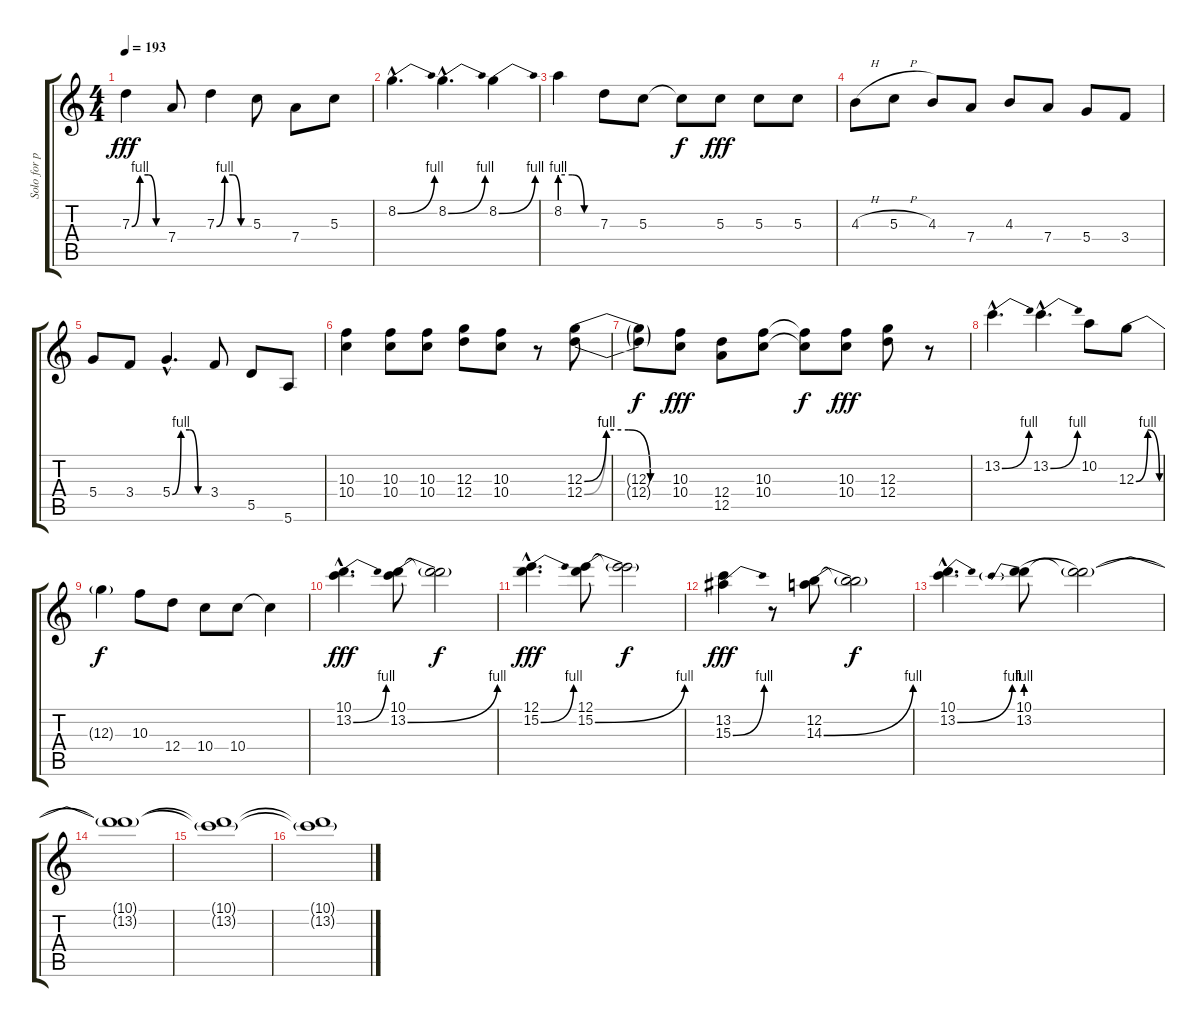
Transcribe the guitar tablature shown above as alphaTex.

\track ("Solo for playback only" "Solo for p") {instrument distortionguitar}
\staff {score tabs}
\tuning (E4 B3 G3 D3 A2 E2) {hide}
\ts (4 4)
\tempo 193
\clef g2
\ks c
7.3{be (custom 0 0 15 4 30 4 45 0 60 0)}.4{dy fff} 7.4.8 7.3{be (custom 0 0 15 4 30 4 45 0 60 0)}.4 5.3.8 7.4.8 5.3.8 |
8.2{be (bend 0 0 60 4) hac}.4{d} 8.2{be (bend 0 0 60 4) hac}.4{d} 8.2{be (bend 0 0 60 4)}.4 |
8.2{be (custom 0 4 20 4 40 0 60 0)}.4 7.3.8 5.3.8 5.3{t}.8{dy f} 5.3.8{dy fff} 5.3.8 5.3.8 |
4.3{h}.8 5.3{h}.8 4.3.8 7.4.8 4.3.8 7.4.8 5.4.8 3.4.8 |
5.4.8 3.4.8 5.4{be (custom 0 0 15 4 30 4 45 0 60 0) hac}.4{d} 3.4.8 5.5.8 5.6.8 |
(10.3 10.4).4 (10.3 10.4).8 (10.3 10.4).8 (12.3 12.4).8 (10.3 10.4).8 r.8 (12.3{be (custom 0 0 15 4 30 4 45 0 60 0)} 12.4{be (custom 0 0 15 4 30 4 45 0 60 0)}).8 |
(12.3{t} 12.4{t}).8{dy f} (10.3 10.4).8{dy fff} (12.4 12.5).8 (10.3 10.4).8 (10.3{t} 10.4{t}).8{dy f} (10.3 10.4).8{dy fff} (12.3 12.4).8 r.8 |
13.2{be (bend 0 0 60 4) hac}.4{d} 13.2{be (bend 0 0 60 4) hac}.4{d} 10.2.8 12.3{be (bendrelease 0 0 30 4 45 4 60 0)}.8 |
12.3{t}.4{dy f} 10.3.8 12.4.8 10.4.8 10.4.8 10.4{t}.4 |
(10.1{hac} 13.2{be (bend 0 0 60 4) hac}).4{d dy fff} (10.1 13.2{be (bend 0 0 60 4)}).8 (10.1{t} 13.2{t}).2{dy f} |
(12.1{hac} 15.2{be (bend 0 0 60 4) hac}).4{d dy fff} (12.1 15.2{be (bend 0 0 60 4)}).8 (12.1{t} 15.2{t}).2{dy f} |
(13.2 15.3{be (bend 0 0 60 4)}).4{dy fff} r.8 (12.2 14.3{be (bend 0 0 60 4)}).8 (12.2{t} 14.3{t}).2{dy f} |
(10.1{hac} 13.2{be (bend 0 0 60 4) hac}).4{d} (10.1 13.2{be (prebend 0 4 60 4)}).8 (10.1{t} 13.2{t}).2 |
(10.1{t} 13.2{t}).1 |
(10.1{t} 13.2{t}).1 |
(10.1{t} 13.2{t}).1
